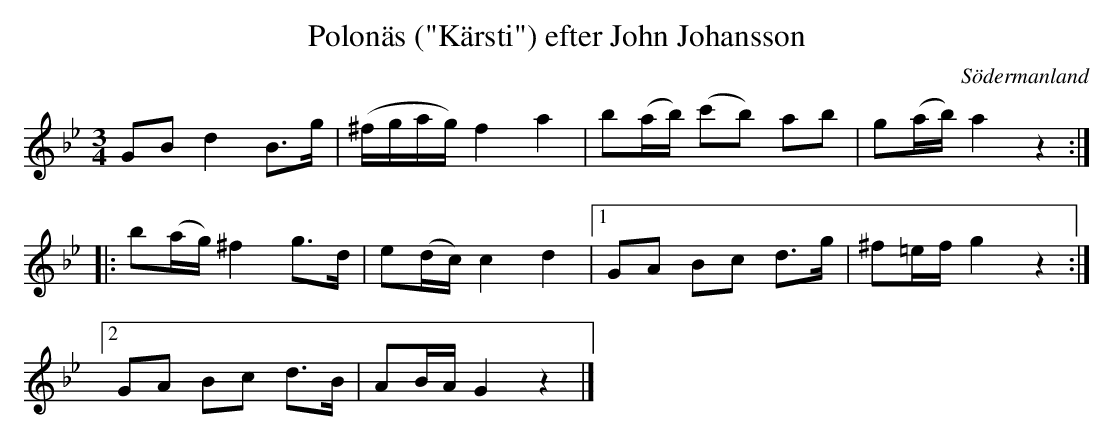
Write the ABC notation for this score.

X:1
T: Polonäs ("Kärsti") efter John Johansson
O: Södermanland
M: 3/4
L: 1/16
K: Gm
G2B2 d4 B2>g2 | (^fgag) f4 a4 | b2(ab) (c'2b2) a2b2 | g2(ab) a4 z4 ::
b2(ag) ^f4 g2>d2 | e2(dc) c4 d4 |1 G2A2 B2c2 d2>g2 | ^f2=ef g4 z4 :|2
G2A2 B2c2 d2>B2 | A2BA G4 z4 |]
